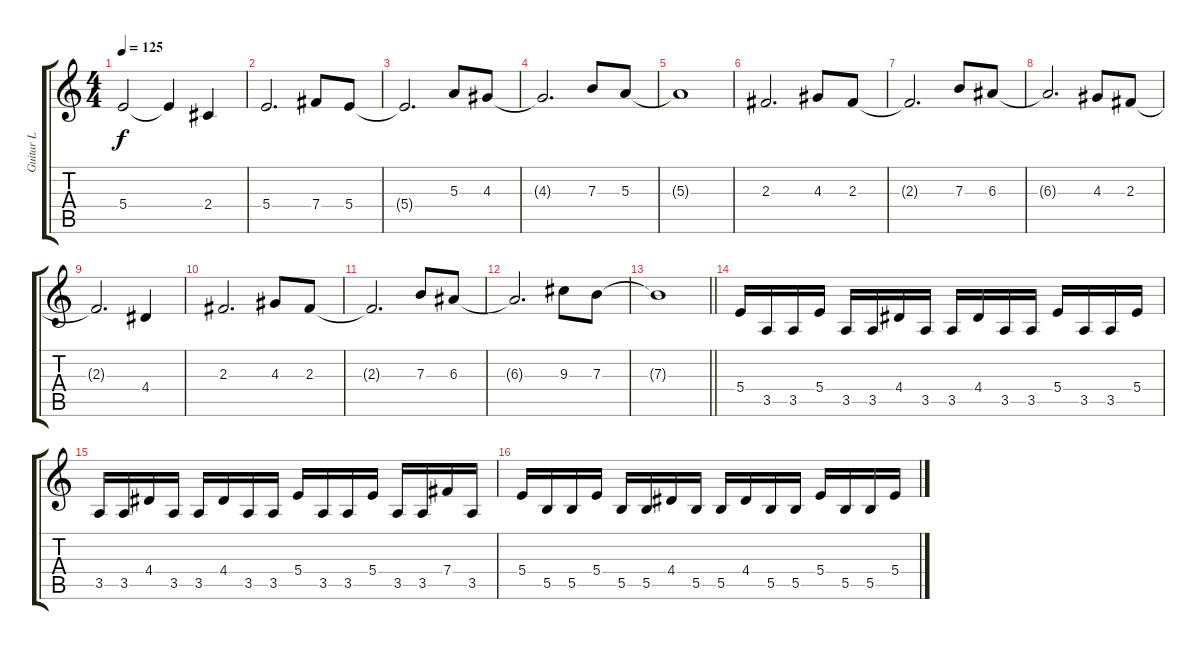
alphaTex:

\track ("Guitar L" "Guitar L") {instrument distortionguitar}
\staff {score tabs}
\tuning (Db4 Ab3 E3 B2 Gb2 Db2) {hide}
\ts (4 4)
\tempo 125
\clef g2
\ks c
5.4{t}.2{dy f} 5.4{t}.4 2.4.4 |
5.4.2{d} 7.4.8 5.4.8 |
5.4{t}.2{d} 5.3.8 4.3.8 |
4.3{t}.2{d} 7.3.8 5.3.8 |
5.3{t}.1 |
2.3.2{d} 4.3.8 2.3.8 |
2.3{t}.2{d} 7.3.8 6.3.8 |
6.3{t}.2{d} 4.3.8 2.3.8 |
2.3{t}.2{d} 4.4.4 |
2.3.2{d} 4.3.8 2.3.8 |
2.3{t}.2{d} 7.3.8 6.3.8 |
6.3{t}.2{d} 9.3.8 7.3.8 |
\barLineRight lightlight
7.3{t}.1 |
5.4.16 3.5.16 3.5.16 5.4.16 3.5.16 3.5.16 4.4.16 3.5.16 3.5.16 4.4.16 3.5.16 3.5.16 5.4.16 3.5.16 3.5.16 5.4.16 |
3.5.16 3.5.16 4.4.16 3.5.16 3.5.16 4.4.16 3.5.16 3.5.16 5.4.16 3.5.16 3.5.16 5.4.16 3.5.16 3.5.16 7.4.16 3.5.16 |
5.4.16 5.5.16 5.5.16 5.4.16 5.5.16 5.5.16 4.4.16 5.5.16 5.5.16 4.4.16 5.5.16 5.5.16 5.4.16 5.5.16 5.5.16 5.4.16
